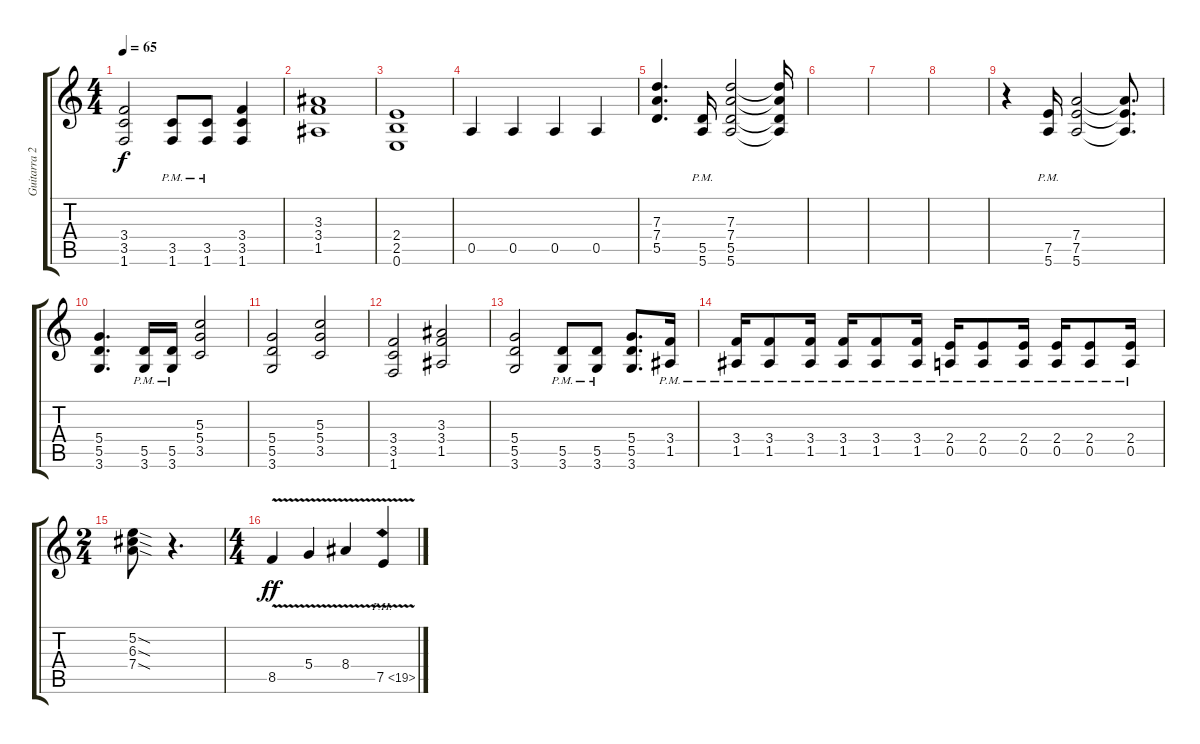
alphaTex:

\track ("Guitarra 2" "Guitarra 2") {instrument distortionguitar}
\staff {score tabs}
\tuning (E4 B3 G3 D3 A2 E2) {hide}
\ts (4 4)
\tempo 65
\clef g2
\ks c
(3.4 3.5 1.6).2{dy f} (3.5{pm} 1.6{pm}).8 (3.5{pm} 1.6{pm}).8 (3.4 3.5 1.6).4 |
(3.3 3.4 1.5).1 |
(2.4 2.5 0.6).1 |
0.5.4 0.5.4 0.5.4 0.5.4 |
(7.3 7.4 5.5).4{d} (5.5{pm} 5.6{pm}).16 (7.3 7.4 5.5 5.6).2 (7.3{t} 7.4{t} 5.5{t} 5.6{t}).16 |
|
|
|
r.4 (7.5{pm} 5.6{pm}).16 (7.4 7.5 5.6).2 (7.4{t} 7.5{t} 5.6{t}).8{d} |
(5.4 5.5 3.6).4{d} (5.5{pm} 3.6{pm}).16 (5.5{pm} 3.6{pm}).16 (5.3 5.4 3.5).2 |
(5.4 5.5 3.6).2 (5.3 5.4 3.5).2 |
(3.4 3.5 1.6).2 (3.3 3.4 1.5).2 |
(5.4 5.5 3.6).2 (5.5{pm} 3.6{pm}).8 (5.5{pm} 3.6{pm}).8 (5.4 5.5 3.6).8{d} (3.4{pm} 1.5{pm}).16 |
(3.4{pm} 1.5{pm}).16 (3.4{pm} 1.5{pm}).8 (3.4{pm} 1.5{pm}).16 (3.4{pm} 1.5{pm}).16 (3.4{pm} 1.5{pm}).8 (3.4{pm} 1.5{pm}).16 (2.4{pm} 0.5{pm}).16 (2.4{pm} 0.5{pm}).8 (2.4{pm} 0.5{pm}).16 (2.4{pm} 0.5{pm}).16 (2.4{pm} 0.5{pm}).8 (2.4{pm} 0.5{pm}).16 |
\ts (2 4)
(5.2{sod} 6.3{sod} 7.4{sod}).8 r.4{d} |
\ts (4 4)
8.5{v}.4{dy ff} 5.4{v}.4 8.4{v}.4 7.5{ph 12 v}.4
